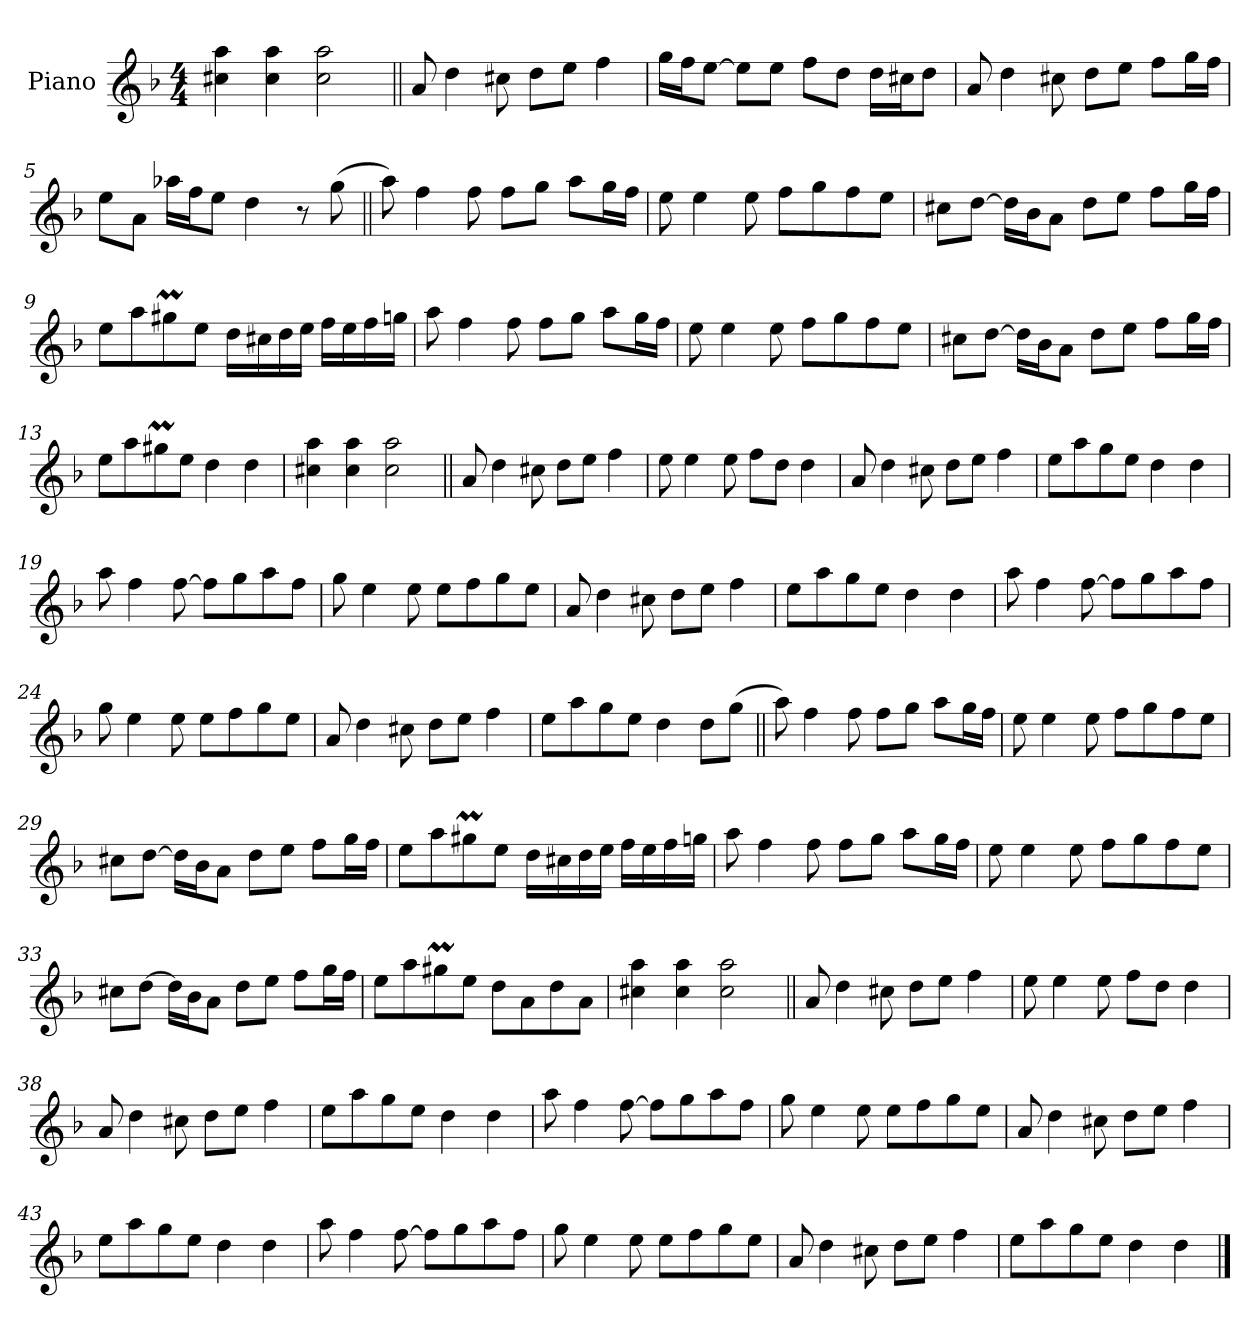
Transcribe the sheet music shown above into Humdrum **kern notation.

**kern
*part1
*staff1
*I"Piano
*I'Pno.
*clefG2
*k[b-]
*M4/4
*MM140
=1
4cc#X! 4aa!
4cc#! 4aa!
2cc#! 2aa!
=2||
8a!
4dd!
8cc#X!
8dd!L
8ee!J
4ff!
=3
16gg!LL
16ff!J
[8ee!J
8ee!L]
8ee!J
8ff!L
8dd!J
16dd!LL
16cc#X!J
8dd!J
=4
8a!
4dd!
8cc#X!
8dd!L
8ee!J
8ff!L
16gg!L
16ff!JJ
=5
8ee!L
8a!J
16aa-X!LL
16ff!J
8ee!J
4dd!
8r
(8gg!
=6||
8aa!)
4ff!
8ff!
8ff!L
8gg!J
8aa!L
16gg!L
16ff!JJ
=7
8ee!
4ee!
8ee!
8ff!L
8gg!
8ff!
8ee!J
=8
8cc#X!L
[8dd!J
16dd!LL]
16b-!J
8a!J
8dd!L
8ee!J
8ff!L
16gg!L
16ff!JJ
=9
8ee!L
8aa!
8gg#Xm!
8ee!J
16dd!LL
16cc#X!
16dd!
16ee!JJ
16ff!LL
16ee!
16ff!
16ggn!JJ
=10
8aa!
4ff!
8ff!
8ff!L
8gg!J
8aa!L
16gg!L
16ff!JJ
=11
8ee!
4ee!
8ee!
8ff!L
8gg!
8ff!
8ee!J
=12
8cc#X!L
[8dd!J
16dd!LL]
16b-!J
8a!J
8dd!L
8ee!J
8ff!L
16gg!L
16ff!JJ
=13
8ee!L
8aa!
8gg#Xm!
8ee!J
4dd!
4dd!
=14
4cc#X! 4aa!
4cc#! 4aa!
2cc#! 2aa!
=15||
8a
4dd
8cc#X
8ddL
8eeJ
4ff
=16
8ee
4ee
8ee
8ffL
8ddJ
4dd
=17
8a
4dd
8cc#X
8ddL
8eeJ
4ff
=18
8eeL
8aa
8gg
8eeJ
4dd
4dd
=19
8aa
4ff
[8ff
8ffL]
8gg
8aa
8ffJ
=20
8gg
4ee
8ee
8eeL
8ff
8gg
8eeJ
=21
8a
4dd
8cc#X
8ddL
8eeJ
4ff
=22
8eeL
8aa
8gg
8eeJ
4dd
4dd
=23
8aa
4ff
[8ff
8ffL]
8gg
8aa
8ffJ
=24
8gg
4ee
8ee
8eeL
8ff
8gg
8eeJ
=25
8a
4dd
8cc#X
8ddL
8eeJ
4ff
=26
8eeL
8aa
8gg
8eeJ
4dd
8ddL
(8gg!J
=27||
8aa!)
4ff!
8ff!
8ff!L
8gg!J
8aa!L
16gg!L
16ff!JJ
=28
8ee!
4ee!
8ee!
8ff!L
8gg!
8ff!
8ee!J
=29
8cc#X!L
[8dd!J
16dd!LL]
16b-!J
8a!J
8dd!L
8ee!J
8ff!L
16gg!L
16ff!JJ
=30
8ee!L
8aa!
8gg#Xm!
8ee!J
16dd!LL
16cc#X!
16dd!
16ee!JJ
16ff!LL
16ee!
16ff!
16ggn!JJ
=31
8aa!
4ff!
8ff!
8ff!L
8gg!J
8aa!L
16gg!L
16ff!JJ
=32
8ee!
4ee!
8ee!
8ff!L
8gg!
8ff!
8ee!J
=33
8cc#X!L
[8dd!J
16dd!LL]
16b-!J
8a!J
8dd!L
8ee!J
8ff!L
16gg!L
16ff!JJ
=34
8ee!L
8aa!
8gg#Xm!
8ee!J
8dd!L
8a!
8dd!
8a!J
=35
4cc#X! 4aa!
4cc#! 4aa!
2cc#! 2aa!
=36||
8a
4dd
8cc#X
8ddL
8eeJ
4ff
=37
8ee
4ee
8ee
8ffL
8ddJ
4dd
=38
8a
4dd
8cc#X
8ddL
8eeJ
4ff
=39
8eeL
8aa
8gg
8eeJ
4dd
4dd
=40
8aa
4ff
[8ff
8ffL]
8gg
8aa
8ffJ
=41
8gg
4ee
8ee
8eeL
8ff
8gg
8eeJ
=42
8a
4dd
8cc#X
8ddL
8eeJ
4ff
=43
8eeL
8aa
8gg
8eeJ
4dd
4dd
=44
8aa
4ff
[8ff
8ffL]
8gg
8aa
8ffJ
=45
8gg
4ee
8ee
8eeL
8ff
8gg
8eeJ
=46
8a
4dd
8cc#X
8ddL
8eeJ
4ff
=47
8eeL
8aa
8gg
8eeJ
4dd
4dd
==
*-
